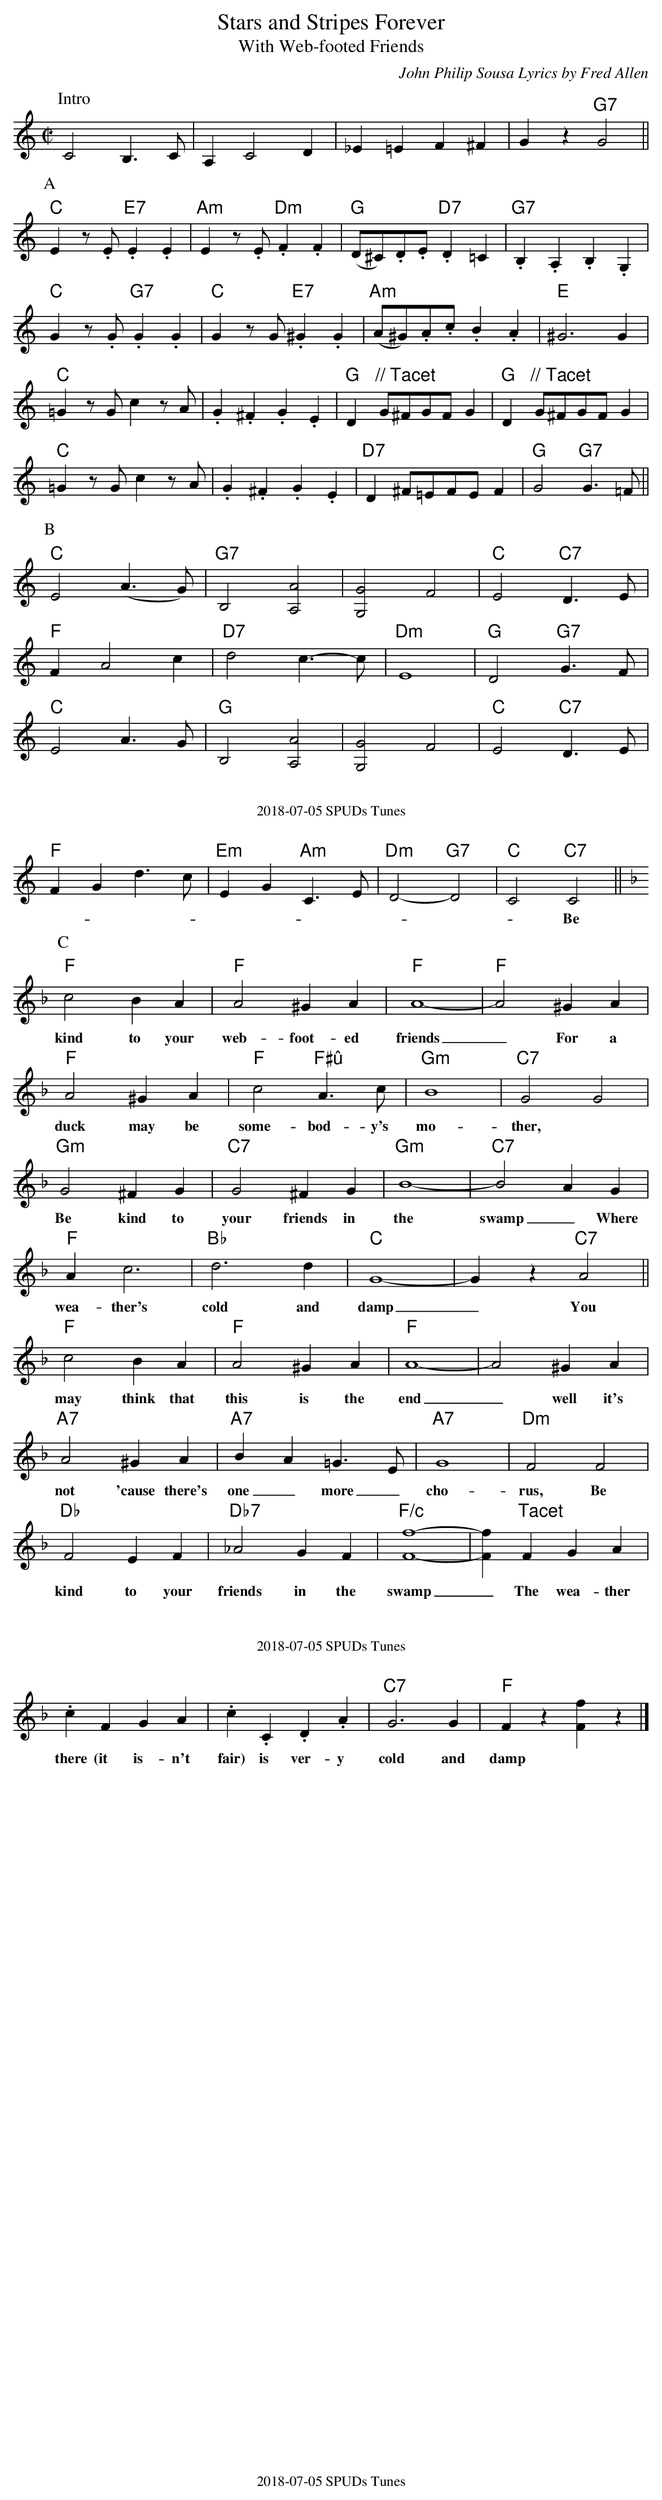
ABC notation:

X:1
T:Stars and Stripes Forever
T:With Web-footed Friends
C:John Philip Sousa Lyrics by Fred Allen
L:1/4
M:C|
K:C
P:Intro
C2 B,>C|A,C2D|_E=EF^F|Gz"G7"G2||
P:A
"C"Ez/2.E/2"E7".E.E|"Am"Ez/2.E/2"Dm".F.F|"G"(D/2^C/2).D/2.E/2 "D7".D=C|"G7".B,.A,.B,.G,|
"C"Gz/2.G/2"G7".G.G|"C"G z/2 G/2 "E7" .^G .G|"Am"(A/2^G/2).A/2.c/2 .B.A|"E"^G3G|
"C"=Gz/2G/2 cz/2A/2|.G .^F.G.E|"G"D "// Tacet"G/2^F/2G/2F/2 G|"G"D "// Tacet"G/2^F/2G/2F/2 G|
"C"=Gz/2G/2 cz/2A/2|.G . ^F.G.E|"D7"D ^F/2=E/2F/2E/2 F|"G"G2 "G7"G>=F||
P:B
"C"E2(A>G)|"G7"B,2 [A,2A2]|[G,2G2] F2|"C"E2 "C7"D>E|
"F"FA2c|"D7"d2 c>-c|"Dm"E4|"G"D2 "G7"G>F|
"C"E2A>G|"G"B,2 [A,2A2]|[G,2G2] F2|"C"E2 "C7"D>E|
"F"FGd>c|"Em"EG"Am"C>E|"Dm"D2-"G7"D2|"C"C2 "C7"C2||
w:-----------Be
P:C
K:F
"F"c2BA|"F"A2^GA|"F"A4-|"F"A2^GA|
w:kind to your web-foot-ed friends_For a
"F"A2^GA|"F"c2 "F#û"A>c|"Gm"B4|"C7"G2G2|
w:duck may be some-bod-y's mo-ther,
"Gm"G2^FG|"C7"G2^FG|"Gm"B4-|"C7"B2AG|
w:Be kind to your friends in the swamp_Where the
"F"Ac3|"Bb"d3d|"C"G4-|Gz"C7"A2||
w:wea-ther's cold and damp_You
"F"c2BA|"F"A2^GA|"F"A4-|A2^GA|
w:may think that this is the end_well it's
"A7"A2^GA|"A7"BA=G>E|"A7"G4|"Dm"F2F2|
w:not 'cause there's one_more_cho-rus, Be
"Db"F2EF|"Db7"_A2GF|"F/c"[F4-f4-]|[Ff]"Tacet"FGA|
w:kind to your friends in the swamp_The wea-ther
.cFGA|.c.C.D.A|"C7"G3G|"F"Fz[.f.F]z|]
w:there (it is-n't fair) is ver-y cold and damp
